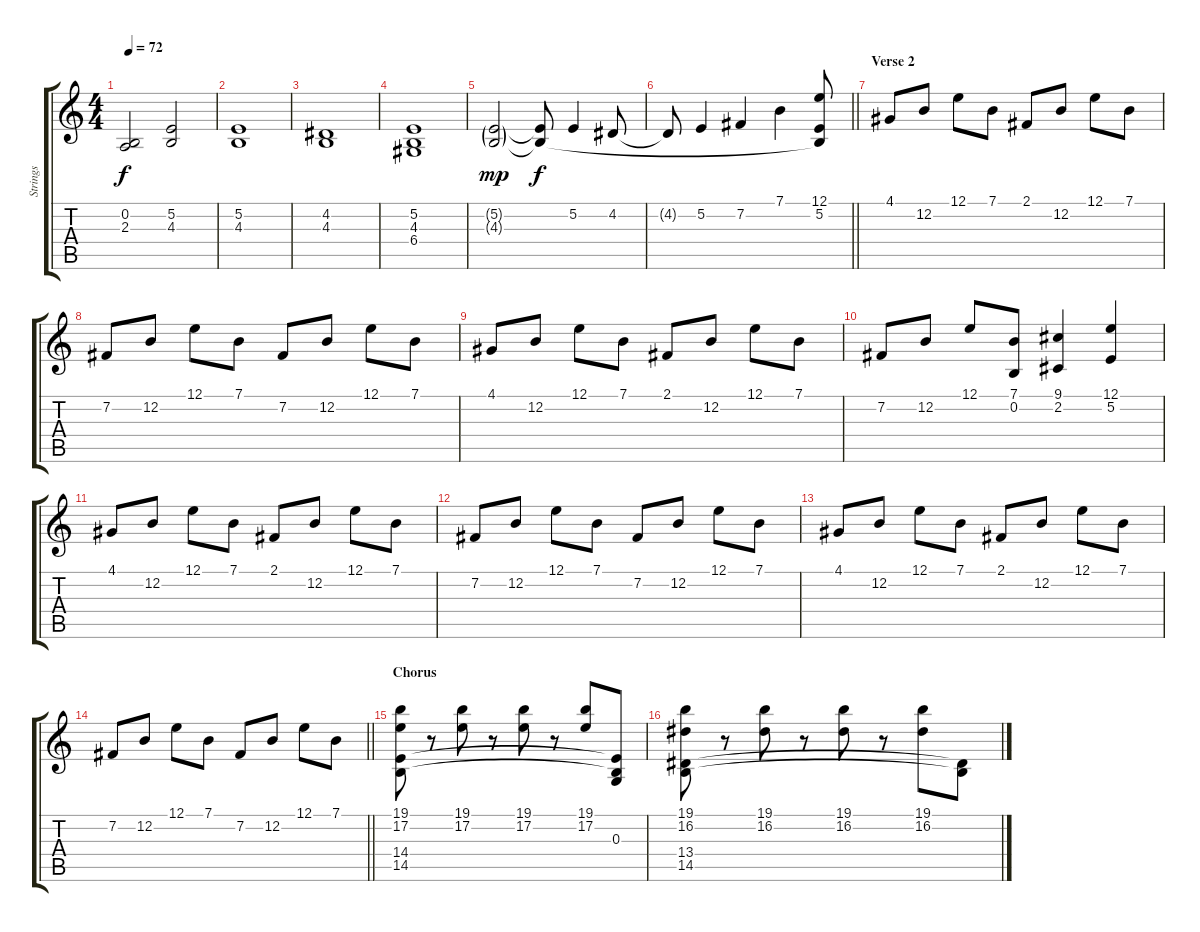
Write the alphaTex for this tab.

\track ("Strings" "Strings") {instrument stringensemble1}
\staff {score tabs}
\tuning (E4 B3 G3 D3 A2 E2) {hide}
\ts (4 4)
\tempo 72
\clef g2
\ks c
(0.2 2.3).2{dy f} (5.2 4.3).2 |
(5.2 4.3).1 |
(4.2 4.3).1 |
(5.2 4.3 6.4).1 |
(5.2{g} 4.3{g}).2{dy mp} (5.2{t} 4.3{t}).8{dy f} 5.2.4 4.2.8 |
\barLineRight lightlight
4.2{t}.8 5.2.4 7.2.4 7.1.4 (12.1 5.2 4.3{t}).8 |
\section ("" "Verse 2")
4.1.8 12.2.8 12.1.8 7.1.8 2.1.8 12.2.8 12.1.8 7.1.8 |
7.2.8 12.2.8 12.1.8 7.1.8 7.2.8 12.2.8 12.1.8 7.1.8 |
4.1.8 12.2.8 12.1.8 7.1.8 2.1.8 12.2.8 12.1.8 7.1.8 |
7.2.8 12.2.8 12.1.8 (7.1 0.2).8 (9.1 2.2).4 (12.1 5.2).4 |
4.1.8 12.2.8 12.1.8 7.1.8 2.1.8 12.2.8 12.1.8 7.1.8 |
7.2.8 12.2.8 12.1.8 7.1.8 7.2.8 12.2.8 12.1.8 7.1.8 |
4.1.8 12.2.8 12.1.8 7.1.8 2.1.8 12.2.8 12.1.8 7.1.8 |
\barLineRight lightlight
7.2.8 12.2.8 12.1.8 7.1.8 7.2.8 12.2.8 12.1.8 7.1.8 |
\section ("" "Chorus")
(19.1 17.2 14.4 14.5).8 r.8 (19.1 17.2).8 r.8 (19.1 17.2).8 r.8 (19.1 17.2).8 (0.3 14.4{t} 14.5{t}).8 |
(19.1 16.2 13.4 14.5).8 r.8 (19.1 16.2).8 r.8 (19.1 16.2).8 r.8 (19.1 16.2).8 (13.4{t} 14.5{t}).8
